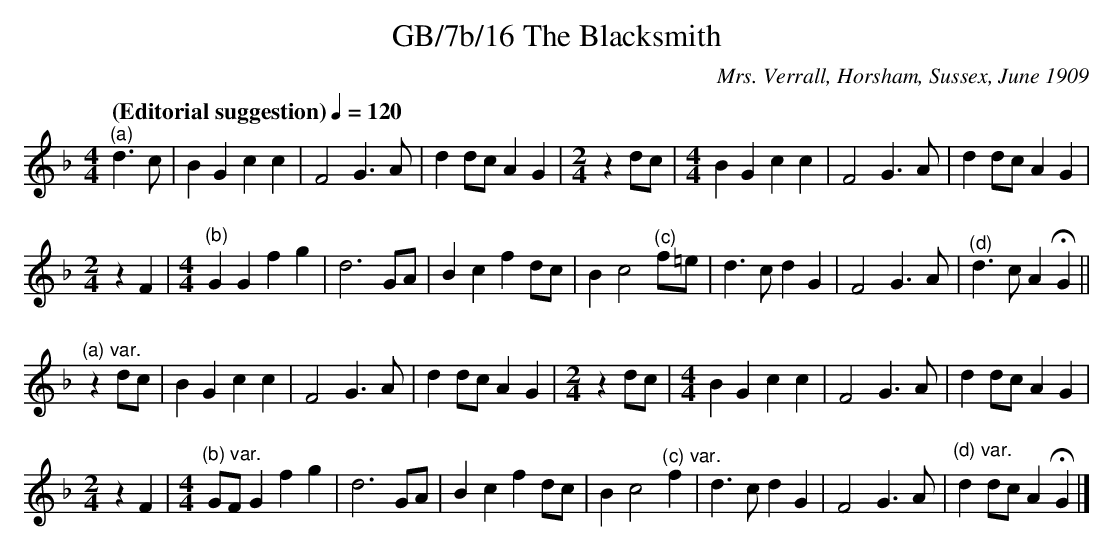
X:1
T:GB/7b/16 The Blacksmith
C:Mrs. Verrall, Horsham, Sussex, June 1909
L:1/4
M:4/4
Q:"(Editorial suggestion)" 1/4=120
K:Gdor
"^(a)" d3/2 c/ | B G c c | F2 G3/2 A/ | d d/c/ A G |[M:2/4] z d/c/ |\
[M:4/4] B G c c | F2 G3/2 A/ | d d/c/ A G |
[M:2/4] z F |[M:4/4]"^(b)" G G f g | d3 G/A/ | B c f d/c/ |\
 B c2"^(c)" f/=e/ | d3/2 c/ d G | F2 G3/2 A/ |"^(d)" d3/2 c/ A HG ||
"^(a) var." z d/c/ | B G c c | F2 G3/2 A/ | d d/c/ A G |[M:2/4] z d/c/ |\
[M:4/4] B G c c | F2 G3/2 A/ | d d/c/ A G |
[M:2/4] z F |[M:4/4]"^(b) var." G/F/ G f g | d3 G/A/ | B c f d/c/ |\
B c2"^(c) var." f | d3/2 c/ d G | F2 G3/2 A/ |"^(d) var." d d/c/ A HG |]
